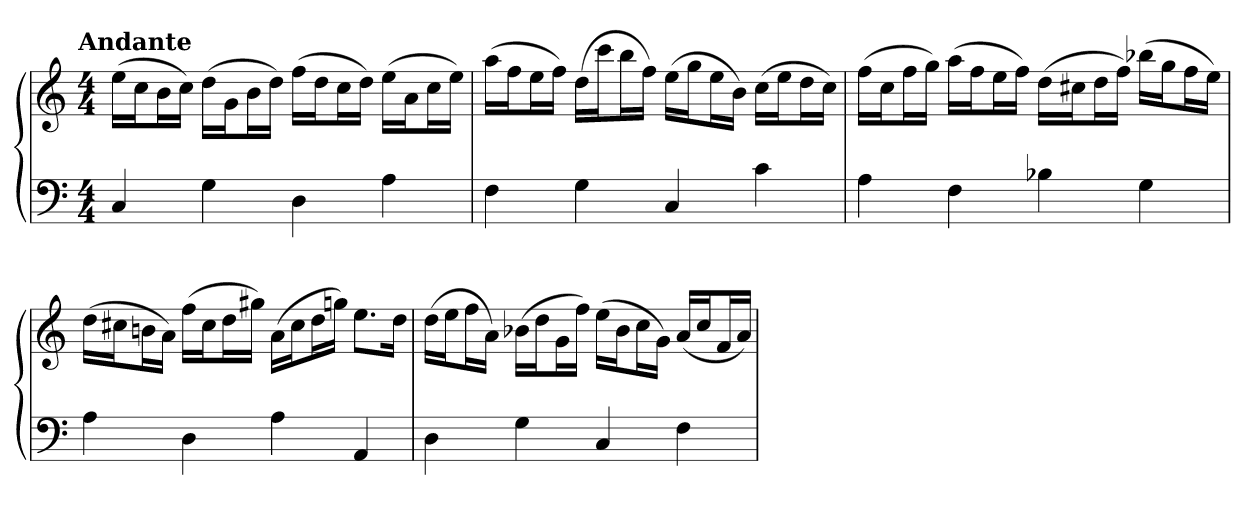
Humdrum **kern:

**kern	**kern
*part1	*part1
*staff2	*staff1
*clefF4	*clefG2
!!LO:TX:omd:t=Andante
*M4/4	*M4/4
*MM72	*MM72
=	=
4C	(16ee\LL
.	16cc\J
.	16b\L
.	16cc\JJ)
4G	(16dd\LL
.	16g\J
.	16b\L
.	16dd\JJ)
4D	(16ff\LL
.	16dd\J
.	16cc\L
.	16dd\JJ)
4A	(16ee\LL
.	16a\J
.	16cc\L
.	16ee\JJ)
=	=
4F	(16aa\LL
.	16ff\J
.	16ee\L
.	16ff\JJ)
4G	(16dd\LL
.	16ccc\J
.	16bb\L
.	16ff\JJ)
4C	(16ee\LL
.	16gg\J
.	16ee\L
.	16b\JJ)
4c	(16cc\LL
.	16ee\J
.	16dd\L
.	16cc\JJ)
=	=
4A	(16ff\LL
.	16cc\J
.	16ff\L
.	16gg\JJ)
4F	(16aa\LL
.	16ff\J
.	16ee\L
.	16ff\JJ)
4B-X	(16dd\LL
.	16cc#X\J
.	16dd\L
.	16ff\JJ)
4G	(16bb-X\LL
.	16gg\J
.	16ff\L
.	16ee\JJ)
=	=
4A	(16dd\LL
.	16cc#X\J
.	16bn\L
.	16a\JJ)
4D	(16ff\LL
.	16cc#\J
.	16dd\L
.	16gg#X\JJ)
4A	(16a\LL
.	16cc#\J
.	16dd\L
.	16ggn\JJ)
4AA	8.ee\L
.	16dd\Jk
=	=
4D	(16dd\LL
.	16ee\J
.	16ff\L
.	16a\JJ)
4G	(16b-X\LL
.	16dd\J
.	16g\L
.	16ff\JJ)
4C	(16ee\LL
.	16b-\J
.	16cc\L
.	16g\JJ)
4F	(16a/LL
.	16cc/J
.	16f/L
.	16a/JJ)
=	=
*-	*-
